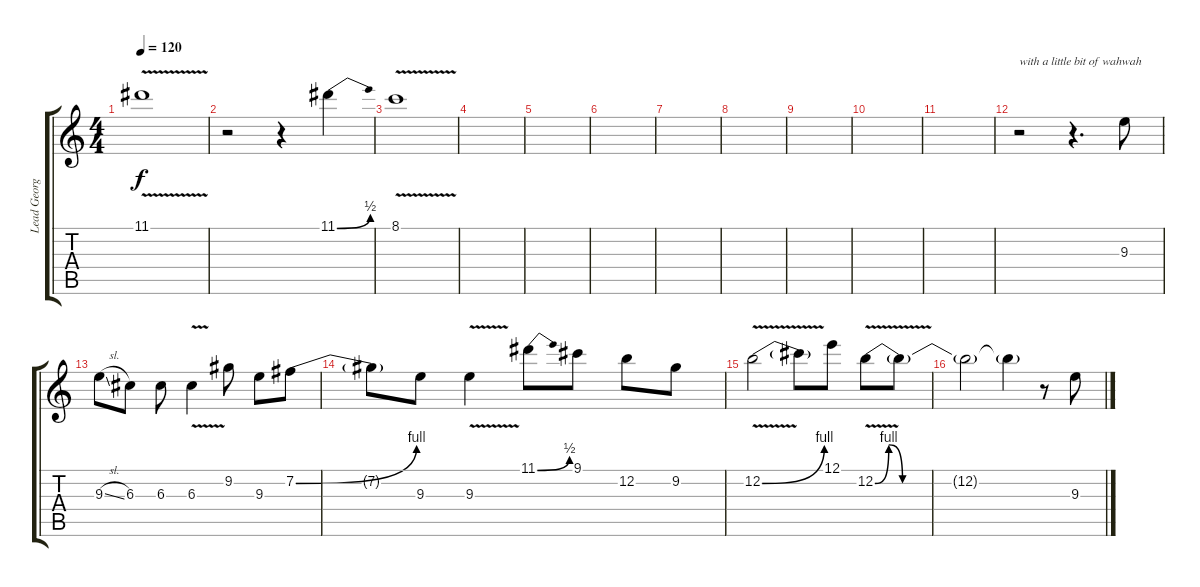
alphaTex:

\track ("Lead George" "Lead Georg") {instrument distortionguitar}
\staff {score tabs}
\tuning (E4 B3 G3 D3 A2 E2) {hide}
\ts (4 4)
\tempo 120
\clef g2
\ks c
11.1{v}.1{dy f} |
r.2 r.4 11.1{be (bend 0 0 60 2)}.4 |
8.1{v}.1 |
|
|
|
|
|
|
|
|
r.2{txt "with a little bit of wahwah"} r.4{d volume 14} 9.3.8 |
9.3{sl}.8 6.3.8 6.3.8 6.3{v}.4 9.2.8 9.3.8 7.2{be (bend 0 0 60 4)}.8 |
7.2{t}.8 9.3.8 9.3{v}.4 11.1{be (bend 0 0 60 2)}.8 9.1.8 12.2.8 9.2.8 |
12.2{be (bend 0 0 60 4) v}.2 12.2{t}.8 12.1.8 12.2{be (custom 0 0 5 4 10 0 15 0 20 0 35 0 45 0 60 0) v}.8 12.2{t}.8 |
12.2{t}.2 12.2{t}.4 r.8 9.3.8
